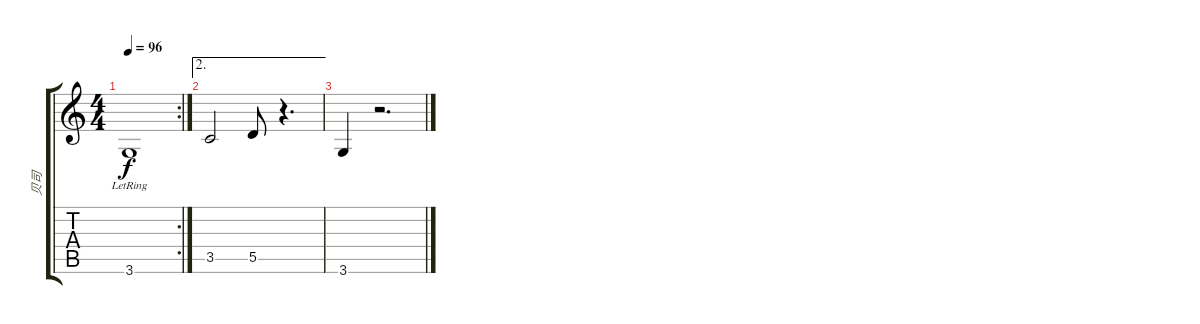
\track ("贝司" "贝司") {instrument acousticbass}
\staff {score tabs}
\tuning (E4 B3 G3 D3 A2 E2) {hide}
\rc 2
\ts (4 4)
\tempo 96
\clef g2
\ks c
3.6{lr}.1{dy f} |
\ae 2
3.5.2 5.5.8 r.4{d} |
3.6.4 r.2{d}
